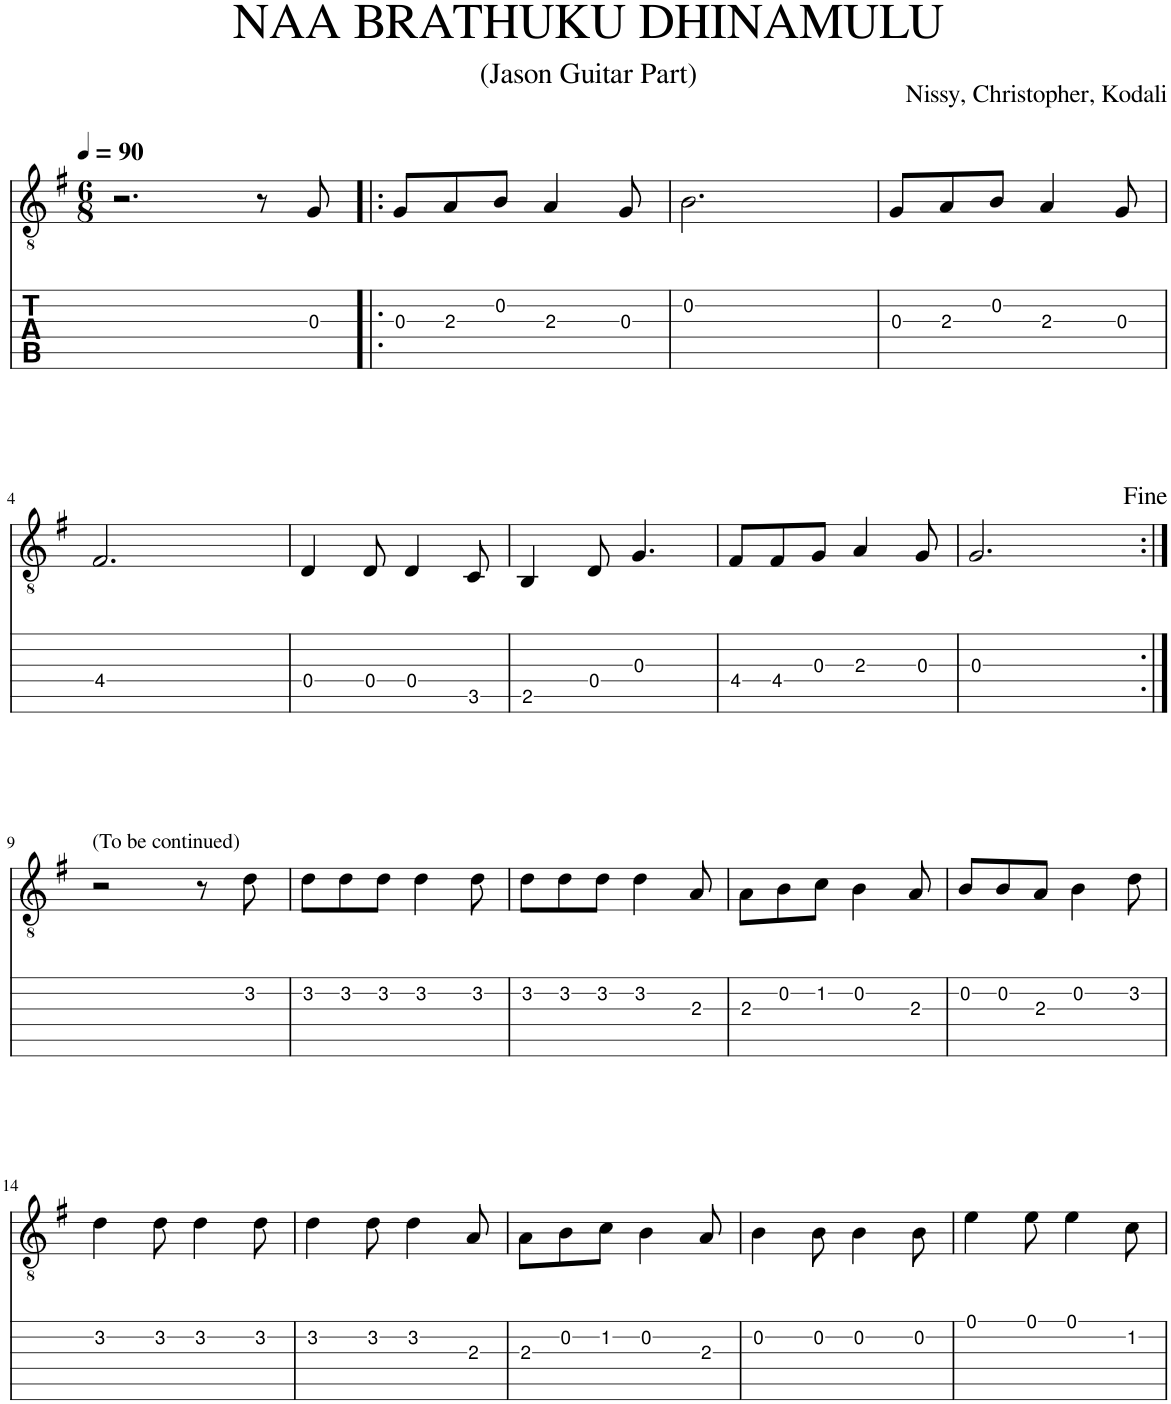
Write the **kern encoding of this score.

**kern	**kern
*part1	*part1
*staff2	*staff1
*I"Guitar	*
*I'Guit.	*
*stria6	*
*	*clefGv2
*k[f#]	*k[f#]
*M6/8	*M6/8
*MM90	*MM90
=	=
2.r	2.r
8r	8r
8G	8G/
=1!|:	=1!|:
8GL	8G/L
8A	8A/
8BJ	8B/J
4A	4A/
8G	8G/
=2	=2
2.B	2.B\
=3	=3
8GL	8G/L
8A	8A/
8BJ	8B/J
4A	4A/
8G	8G/
!!LO:LB:g=z
=4	=4
2.F#	2.F#/
=5	=5
4D	4D/
8D	8D/
4D	4D/
8C	8C/
=6	=6
4BB	4BB/
8D	8D/
4.G	4.G/
=7	=7
8F#L	8F#/L
8F#	8F#/
8GJ	8G/J
4A	4A/
8G	8G/
=8	=8
2.G	2.G/
!!LO:LB:g=z
=9:|!	=9:|!
!	!LO:TX:a:t=(To be continued)
2r	2r
8r	8r
8d	8d\
=10	=10
8dL	8d\L
8d	8d\
8dJ	8d\J
4d	4d\
8d	8d\
=11	=11
8dL	8d\L
8d	8d\
8dJ	8d\J
4d	4d\
8A	8A/
=12	=12
8AL	8A\L
8B	8B\
8cJ	8c\J
4B	4B\
8A	8A/
=13	=13
8BL	8B/L
8B	8B/
8AJ	8A/J
4B	4B\
8d	8d\
!!LO:LB:g=z
=14	=14
4d	4d\
8d	8d\
4d	4d\
8d	8d\
=15	=15
4d	4d\
8d	8d\
4d	4d\
8A	8A/
=16	=16
8AL	8A\L
8B	8B\
8cJ	8c\J
4B	4B\
8A	8A/
=17	=17
4B	4B\
8B	8B\
4B	4B\
8B	8B\
=18	=18
4e	4e\
8e	8e\
4e	4e\
8c	8c\
=	=
*-	*-
